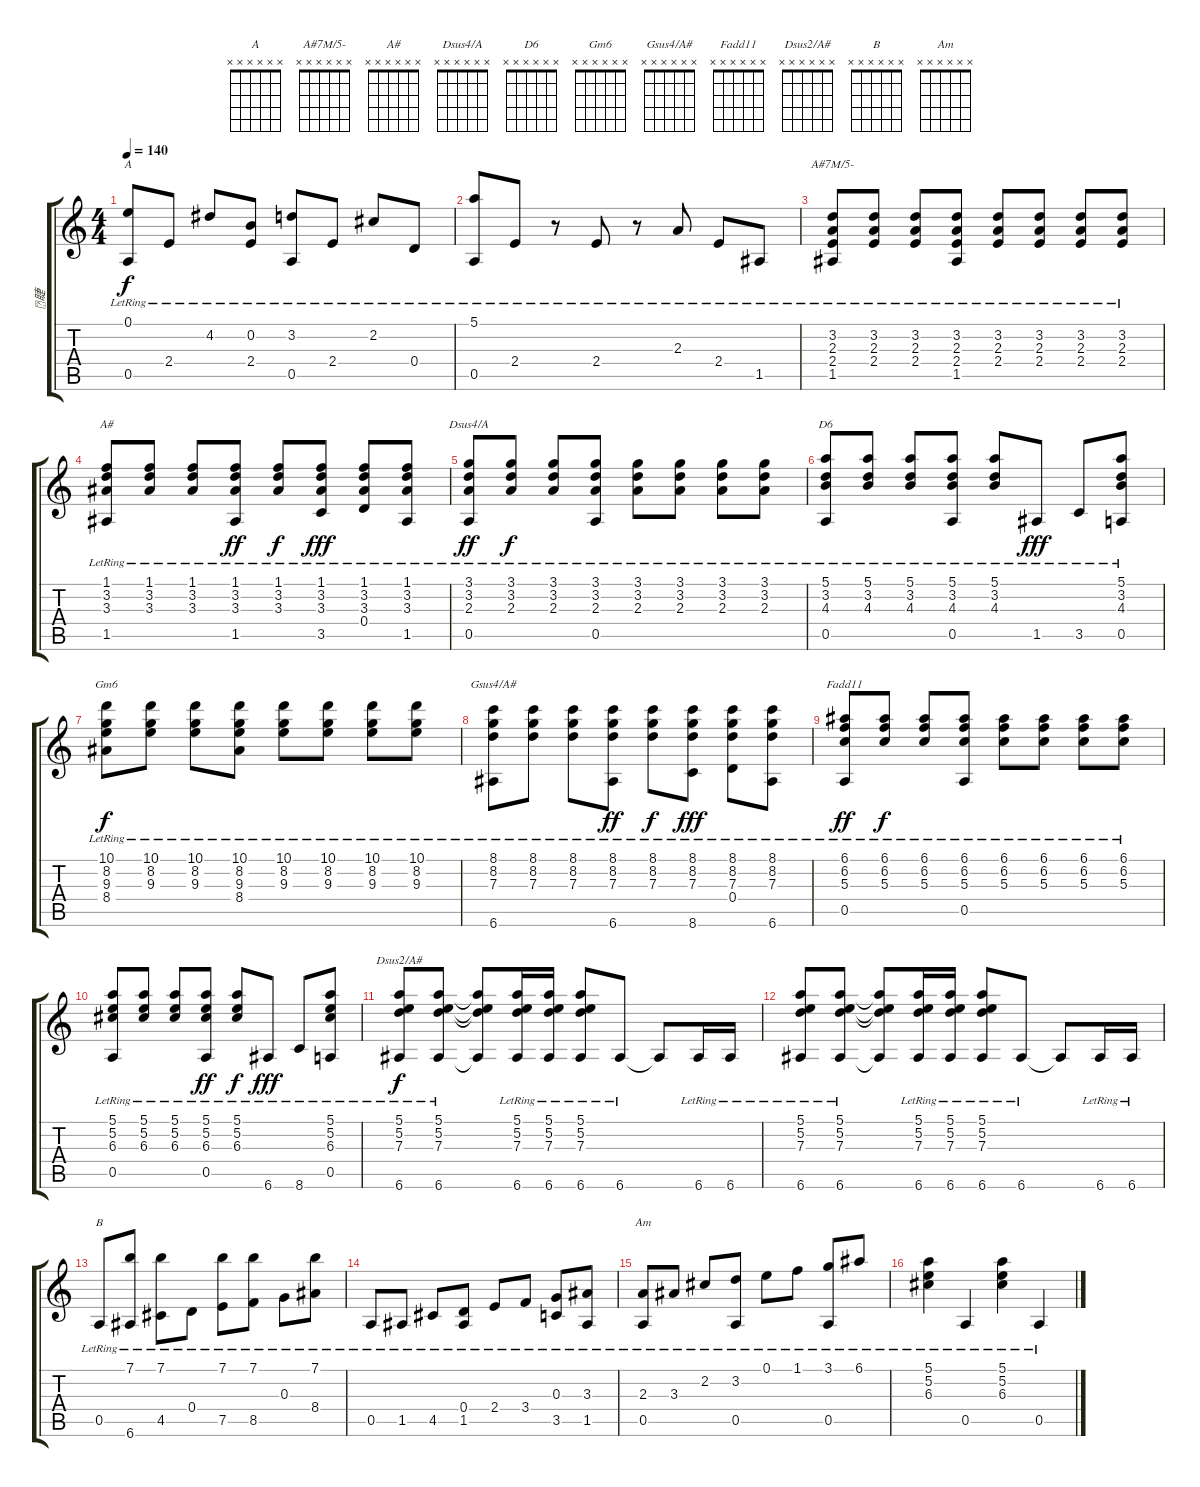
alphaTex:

\track ("睫" "睫") {instrument acousticguitarnylon}
\staff {score tabs}
\tuning (E4 B3 G3 D3 A2 E2) {hide}
\chord ("A" x x x x x x)
\chord ("A#7M/5-" x x x x x x)
\chord ("A#" x x x x x x)
\chord ("Dsus4/A" x x x x x x)
\chord ("D6" x x x x x x)
\chord ("Gm6" x x x x x x)
\chord ("Gsus4/A#" x x x x x x)
\chord ("Fadd11" x x x x x x)
\chord ("Dsus2/A#" x x x x x x)
\chord ("B" x x x x x x)
\chord ("Am" x x x x x x)
\ts (4 4)
\tempo 140
\clef g2
\ks c
(0.1{lr} 0.5{lr}).8{ch "A" dy f} 2.4{lr}.8 4.2{lr}.8 (0.2{lr} 2.4{lr}).8 (3.2{lr} 0.5{lr}).8 2.4{lr}.8 2.2{lr}.8 0.4{lr}.8 |
(5.1{lr} 0.5{lr}).8 2.4{lr}.8 r.8 2.4{lr}.8 r.8 2.3{lr}.8 2.4{lr}.8 1.5{lr}.8 |
(3.2{lr} 2.3{lr} 2.4{lr} 1.5{lr}).8{ch "A#7M/5-"} (3.2{lr} 2.3{lr} 2.4{lr}).8 (3.2{lr} 2.3{lr} 2.4{lr}).8 (3.2{lr} 2.3{lr} 2.4{lr} 1.5{lr}).8 (3.2{lr} 2.3{lr} 2.4{lr}).8 (3.2{lr} 2.3{lr} 2.4{lr}).8 (3.2{lr} 2.3{lr} 2.4{lr}).8 (3.2{lr} 2.3{lr} 2.4{lr}).8 |
(1.1{lr} 3.2{lr} 3.3{lr} 1.5{lr}).8{ch "A#"} (1.1{lr} 3.2{lr} 3.3{lr}).8 (1.1{lr} 3.2{lr} 3.3{lr}).8 (1.1{lr} 3.2{lr} 3.3{lr} 1.5{lr}).8{dy ff} (1.1{lr} 3.2{lr} 3.3{lr}).8{dy f} (1.1{lr} 3.2{lr} 3.3{lr} 3.5{lr}).8{dy fff} (1.1{lr} 3.2{lr} 3.3{lr} 0.4{lr}).8 (1.1{lr} 3.2{lr} 3.3{lr} 1.5{lr}).8 |
(3.1{lr} 3.2{lr} 2.3{lr} 0.5{lr}).8{ch "Dsus4/A" dy ff} (3.1{lr} 3.2{lr} 2.3{lr}).8{dy f} (3.1{lr} 3.2{lr} 2.3{lr}).8 (3.1{lr} 3.2{lr} 2.3{lr} 0.5{lr}).8 (3.1{lr} 3.2{lr} 2.3{lr}).8 (3.1{lr} 3.2{lr} 2.3{lr}).8 (3.1{lr} 3.2{lr} 2.3{lr}).8 (3.1{lr} 3.2{lr} 2.3{lr}).8 |
(5.1{lr} 3.2{lr} 4.3{lr} 0.5{lr}).8{ch "D6"} (5.1{lr} 3.2{lr} 4.3{lr}).8 (5.1{lr} 3.2{lr} 4.3{lr}).8 (5.1{lr} 3.2{lr} 4.3{lr} 0.5{lr}).8 (5.1{lr} 3.2{lr} 4.3{lr}).8 1.5{lr}.8{dy fff} 3.5{lr}.8 (5.1{lr} 3.2{lr} 4.3{lr} 0.5{lr}).8 |
(10.1{lr} 8.2{lr} 9.3{lr} 8.4{lr}).8{ch "Gm6" dy f} (10.1{lr} 8.2{lr} 9.3{lr}).8 (10.1{lr} 8.2{lr} 9.3{lr}).8 (10.1{lr} 8.2{lr} 9.3{lr} 8.4{lr}).8 (10.1{lr} 8.2{lr} 9.3{lr}).8 (10.1{lr} 8.2{lr} 9.3{lr}).8 (10.1{lr} 8.2{lr} 9.3{lr}).8 (10.1{lr} 8.2{lr} 9.3{lr}).8 |
(8.1{lr} 8.2{lr} 7.3{lr} 6.6{lr}).8{ch "Gsus4/A#"} (8.1{lr} 8.2{lr} 7.3{lr}).8 (8.1{lr} 8.2{lr} 7.3{lr}).8 (8.1{lr} 8.2{lr} 7.3{lr} 6.6{lr}).8{dy ff} (8.1{lr} 8.2{lr} 7.3{lr}).8{dy f} (8.1{lr} 8.2{lr} 7.3{lr} 8.6{lr}).8{dy fff} (8.1{lr} 8.2{lr} 7.3{lr} 0.4{lr}).8 (8.1{lr} 8.2{lr} 7.3{lr} 6.6{lr}).8 |
(6.1{lr} 6.2{lr} 5.3{lr} 0.5{lr}).8{ch "Fadd11" dy ff} (6.1{lr} 6.2{lr} 5.3{lr}).8{dy f} (6.1{lr} 6.2{lr} 5.3{lr}).8 (6.1{lr} 6.2{lr} 5.3{lr} 0.5{lr}).8 (6.1{lr} 6.2{lr} 5.3{lr}).8 (6.1{lr} 6.2{lr} 5.3{lr}).8 (6.1{lr} 6.2{lr} 5.3{lr}).8 (6.1{lr} 6.2{lr} 5.3{lr}).8 |
(5.1{lr} 5.2{lr} 6.3{lr} 0.5{lr}).8 (5.1{lr} 5.2{lr} 6.3{lr}).8 (5.1{lr} 5.2{lr} 6.3{lr}).8 (5.1{lr} 5.2{lr} 6.3{lr} 0.5{lr}).8{dy ff} (5.1{lr} 5.2{lr} 6.3{lr}).8{dy f} 6.6{lr}.8{dy fff} 8.6{lr}.8 (5.1{lr} 5.2{lr} 6.3{lr} 0.5{lr}).8 |
(5.1{lr} 5.2{lr} 7.3{lr} 6.6{lr}).8{ch "Dsus2/A#" dy f} (5.1{lr} 5.2{lr} 7.3{lr} 6.6{lr}).8 (5.1{t} 5.2{t} 7.3{t} 6.6{t}).8 (5.1{lr} 5.2{lr} 7.3{lr} 6.6{lr}).16 (5.1{lr} 5.2{lr} 7.3{lr} 6.6{lr}).16 (5.1{lr} 5.2{lr} 7.3{lr} 6.6{lr}).8 6.6{lr}.8 6.6{t}.8 6.6{lr}.16 6.6{lr}.16 |
(5.1{lr} 5.2{lr} 7.3{lr} 6.6{lr}).8 (5.1{lr} 5.2{lr} 7.3{lr} 6.6{lr}).8 (5.1{t} 5.2{t} 7.3{t} 6.6{t}).8 (5.1{lr} 5.2{lr} 7.3{lr} 6.6{lr}).16 (5.1{lr} 5.2{lr} 7.3{lr} 6.6{lr}).16 (5.1{lr} 5.2{lr} 7.3{lr} 6.6{lr}).8 6.6{lr}.8 6.6{t}.8 6.6{lr}.16 6.6{lr}.16 |
0.5{lr}.8{ch "B"} (7.1{lr} 6.6{lr}).8 (7.1{lr} 4.5{lr}).8 0.4{lr}.8 (7.1{lr} 7.5{lr}).8 (7.1{lr} 8.5{lr}).8 0.3{lr}.8 (7.1{lr} 8.4{lr}).8 |
0.5{lr}.8 1.5{lr}.8 4.5{lr}.8 (0.4{lr} 1.5{lr}).8 2.4{lr}.8 3.4{lr}.8 (0.3{lr} 3.5{lr}).8 (3.3{lr} 1.5{lr}).8 |
(2.3{lr} 0.5{lr}).8{ch "Am"} 3.3{lr}.8 2.2{lr}.8 (3.2{lr} 0.5{lr}).8 0.1{lr}.8 1.1{lr}.8 (3.1{lr} 0.5{lr}).8 6.1{lr}.8 |
(5.1{lr} 5.2{lr} 6.3{lr}).4 0.5{lr}.4 (5.1{lr} 5.2{lr} 6.3{lr}).4 0.5{lr}.4
